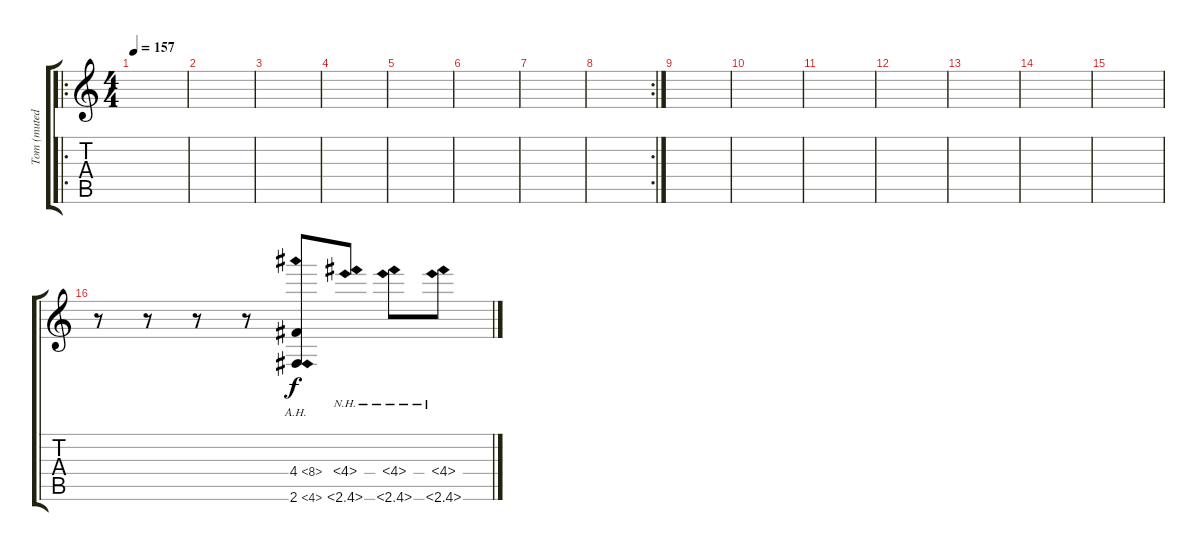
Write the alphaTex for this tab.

\track ("Tom (muted guitar)" "Tom (muted") {instrument electricguitarmuted}
\staff {score tabs}
\tuning (E4 B3 G3 D3 A2 E2) {hide}
\ro
\ts (4 4)
\tempo 157
\clef g2
\ks c
|
|
|
|
|
|
|
\rc 2
|
|
|
|
|
|
|
|
r.8 r.8 r.8 r.8 (4.4{ah 4} 2.6{ah 2}).8{volume 16 instrument distortionguitar} (4.4{nh} 2.6{nh}).8 (4.4{nh} 2.6{nh}).8 (4.4{nh} 2.6{nh}).8
